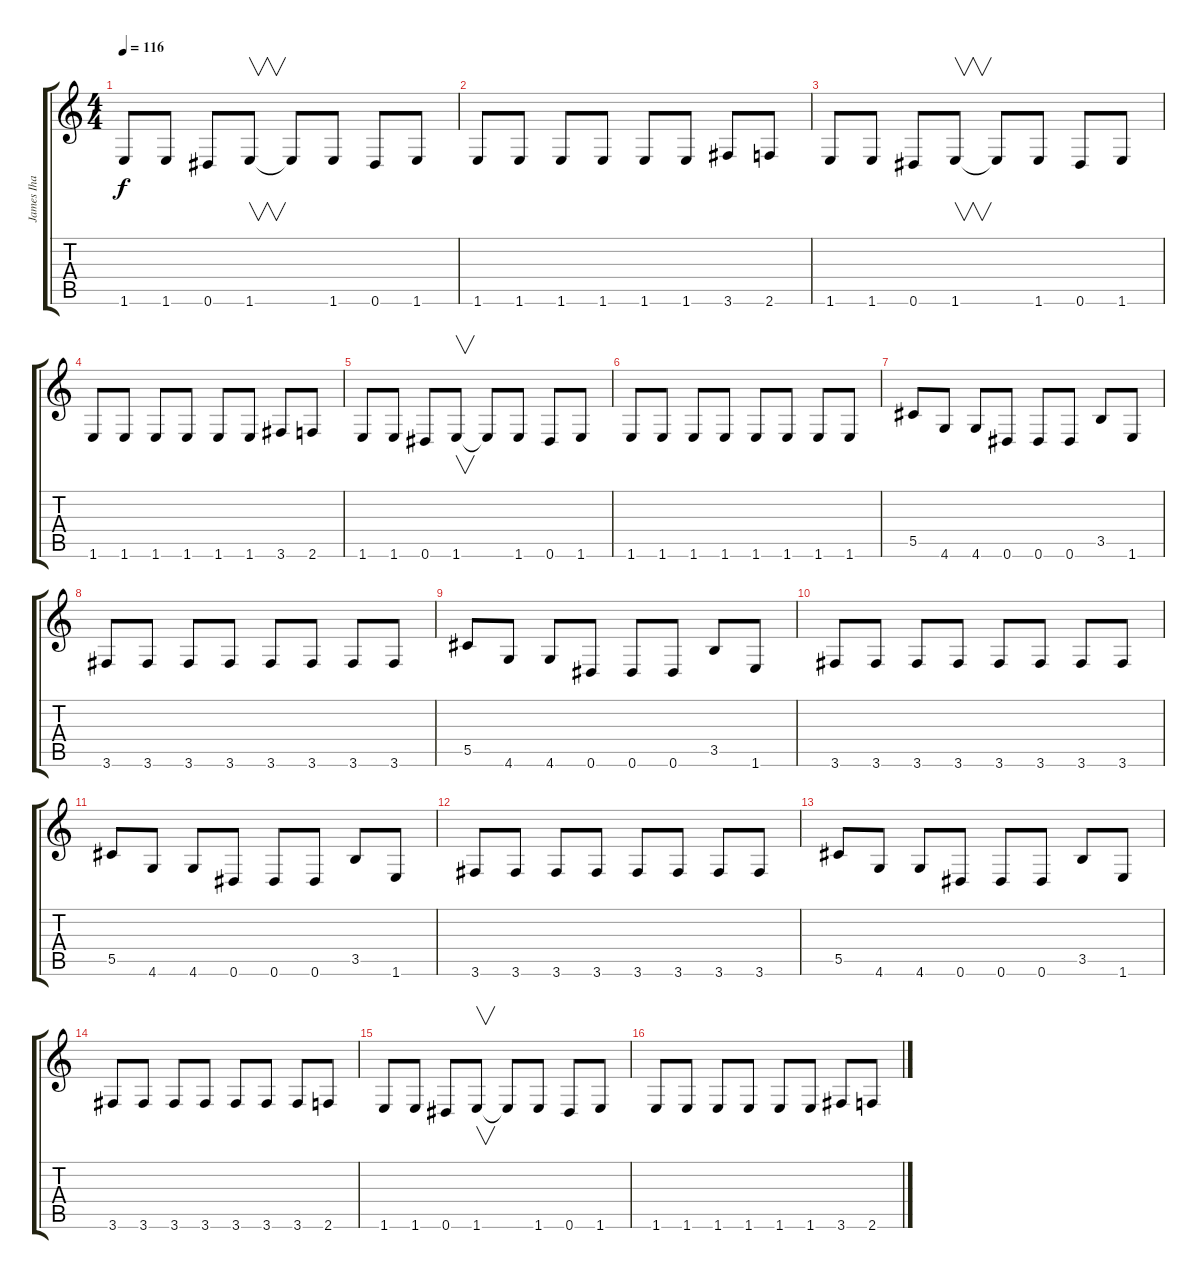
\track ("James Iha" "James Iha") {instrument distortionguitar}
\staff {score tabs}
\tuning (Eb4 Bb3 Gb3 Db3 Ab2 Eb2) {hide}
\ts (4 4)
\tempo 116
\clef g2
\ks c
1.6.8{dy f} 1.6.8 0.6.8 1.6.8{v} 1.6{t}.8 1.6.8 0.6.8 1.6.8 |
1.6.8 1.6.8 1.6.8 1.6.8 1.6.8 1.6.8 3.6.8 2.6.8 |
1.6.8 1.6.8 0.6.8 1.6.8{v} 1.6{t}.8 1.6.8 0.6.8 1.6.8 |
1.6.8 1.6.8 1.6.8 1.6.8 1.6.8 1.6.8 3.6.8 2.6.8 |
1.6.8 1.6.8 0.6.8 1.6.8{v} 1.6{t}.8 1.6.8 0.6.8 1.6.8 |
1.6.8 1.6.8 1.6.8 1.6.8 1.6.8 1.6.8 1.6.8 1.6.8 |
5.5.8 4.6.8 4.6.8 0.6.8 0.6.8 0.6.8 3.5.8 1.6.8 |
3.6.8 3.6.8 3.6.8 3.6.8 3.6.8 3.6.8 3.6.8 3.6.8 |
5.5.8 4.6.8 4.6.8 0.6.8 0.6.8 0.6.8 3.5.8 1.6.8 |
3.6.8 3.6.8 3.6.8 3.6.8 3.6.8 3.6.8 3.6.8 3.6.8 |
5.5.8 4.6.8 4.6.8 0.6.8 0.6.8 0.6.8 3.5.8 1.6.8 |
3.6.8 3.6.8 3.6.8 3.6.8 3.6.8 3.6.8 3.6.8 3.6.8 |
5.5.8 4.6.8 4.6.8 0.6.8 0.6.8 0.6.8 3.5.8 1.6.8 |
3.6.8 3.6.8 3.6.8 3.6.8 3.6.8 3.6.8 3.6.8 2.6.8 |
1.6.8 1.6.8 0.6.8 1.6.8{v} 1.6{t}.8 1.6.8 0.6.8 1.6.8 |
1.6.8 1.6.8 1.6.8 1.6.8 1.6.8 1.6.8 3.6.8 2.6.8
